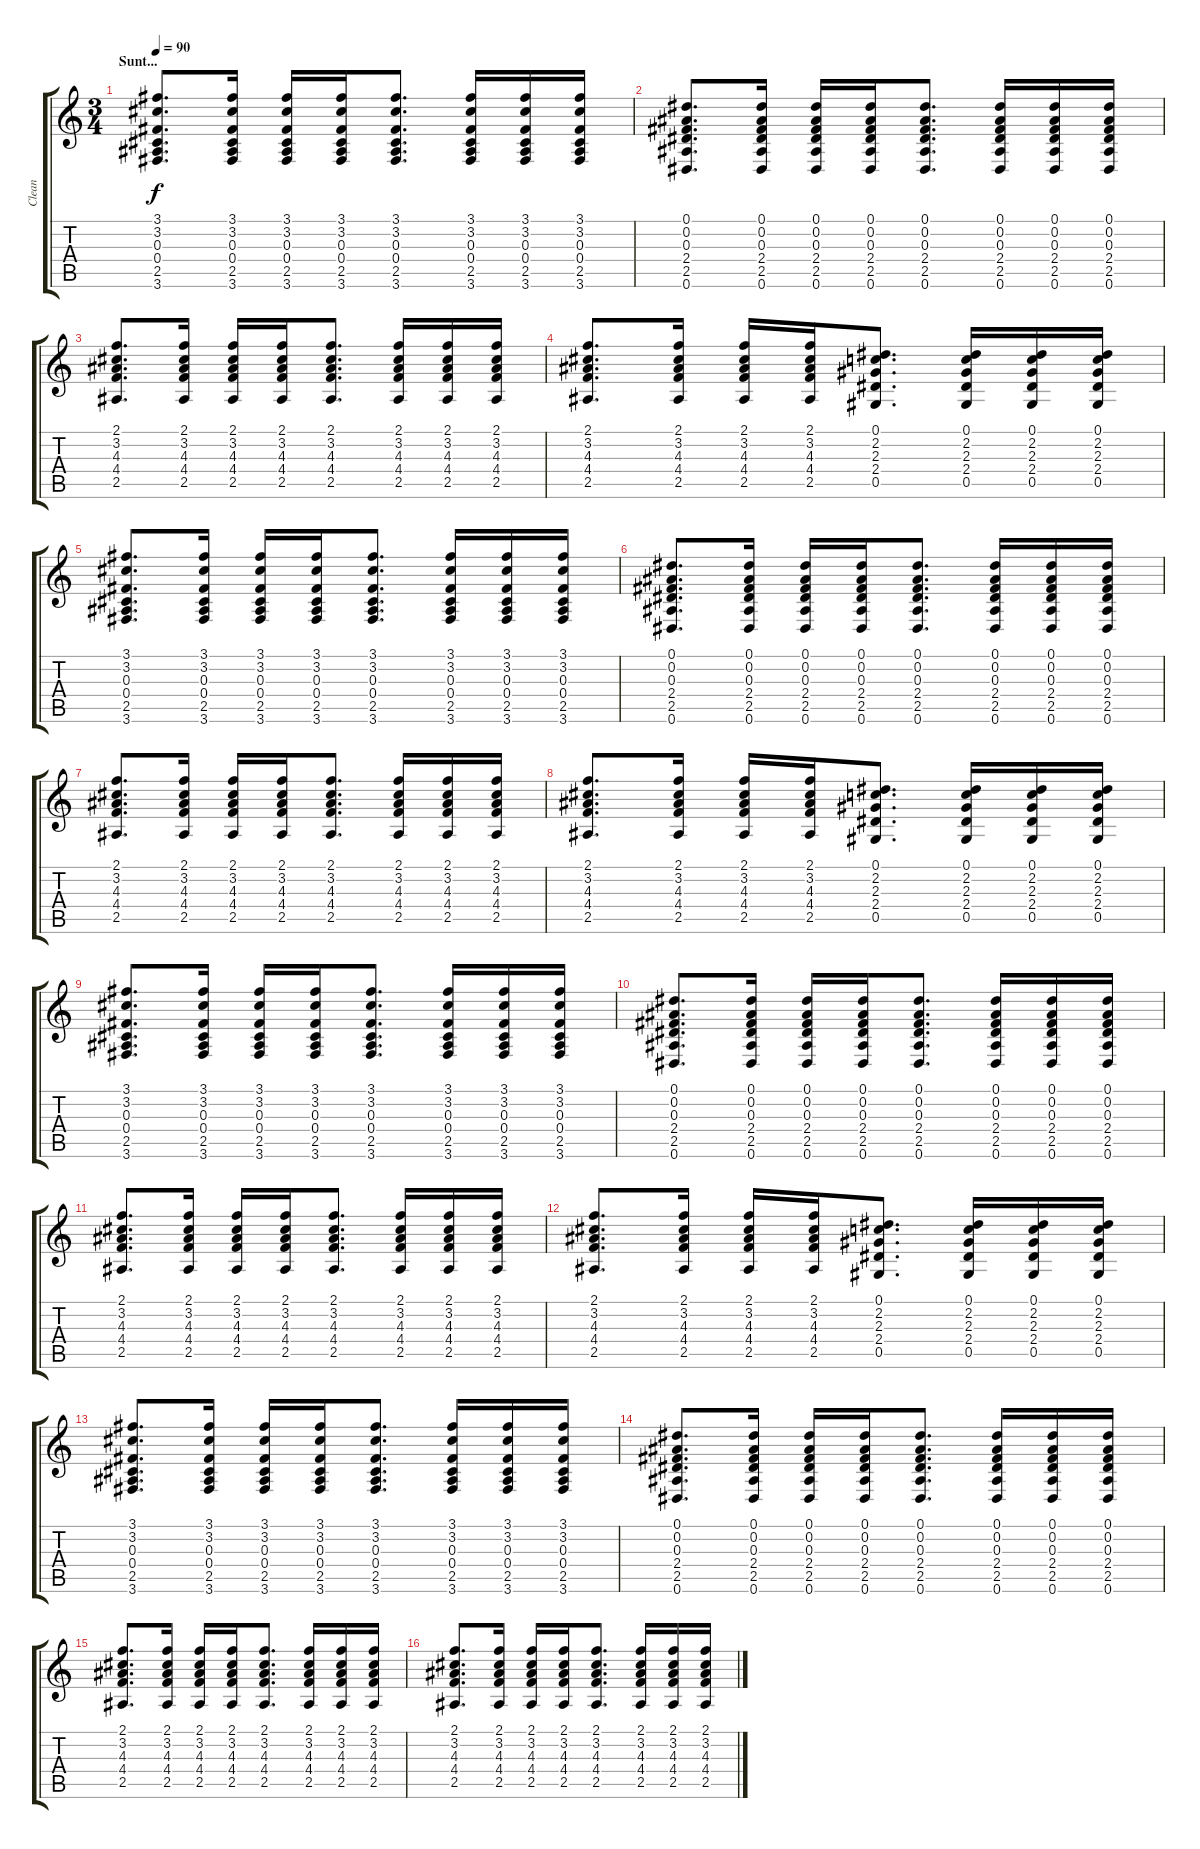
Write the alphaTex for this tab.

\track ("Clean" "Clean") {instrument acousticguitarsteel}
\staff {score tabs}
\tuning (Eb4 Bb3 Gb3 Db3 Ab2 Eb2) {hide}
\ts (3 4)
\section ("" "Sunt...")
\tempo 90
\clef g2
\ks c
(3.1 3.2 0.3 0.4 2.5 3.6).8{d dy f} (3.1 3.2 0.3 0.4 2.5 3.6).16 (3.1 3.2 0.3 0.4 2.5 3.6).16 (3.1 3.2 0.3 0.4 2.5 3.6).16 (3.1 3.2 0.3 0.4 2.5 3.6).8{d} (3.1 3.2 0.3 0.4 2.5 3.6).16 (3.1 3.2 0.3 0.4 2.5 3.6).16 (3.1 3.2 0.3 0.4 2.5 3.6).16 |
(0.1 0.2 0.3 2.4 2.5 0.6).8{d} (0.1 0.2 0.3 2.4 2.5 0.6).16 (0.1 0.2 0.3 2.4 2.5 0.6).16 (0.1 0.2 0.3 2.4 2.5 0.6).16 (0.1 0.2 0.3 2.4 2.5 0.6).8{d} (0.1 0.2 0.3 2.4 2.5 0.6).16 (0.1 0.2 0.3 2.4 2.5 0.6).16 (0.1 0.2 0.3 2.4 2.5 0.6).16 |
(2.1 3.2 4.3 4.4 2.5).8{d} (2.1 3.2 4.3 4.4 2.5).16 (2.1 3.2 4.3 4.4 2.5).16 (2.1 3.2 4.3 4.4 2.5).16 (2.1 3.2 4.3 4.4 2.5).8{d} (2.1 3.2 4.3 4.4 2.5).16 (2.1 3.2 4.3 4.4 2.5).16 (2.1 3.2 4.3 4.4 2.5).16 |
(2.1 3.2 4.3 4.4 2.5).8{d} (2.1 3.2 4.3 4.4 2.5).16 (2.1 3.2 4.3 4.4 2.5).16 (2.1 3.2 4.3 4.4 2.5).16 (0.1 2.2 2.3 2.4 0.5).8{d} (0.1 2.2 2.3 2.4 0.5).16 (0.1 2.2 2.3 2.4 0.5).16 (0.1 2.2 2.3 2.4 0.5).16 |
(3.1 3.2 0.3 0.4 2.5 3.6).8{d} (3.1 3.2 0.3 0.4 2.5 3.6).16 (3.1 3.2 0.3 0.4 2.5 3.6).16 (3.1 3.2 0.3 0.4 2.5 3.6).16 (3.1 3.2 0.3 0.4 2.5 3.6).8{d} (3.1 3.2 0.3 0.4 2.5 3.6).16 (3.1 3.2 0.3 0.4 2.5 3.6).16 (3.1 3.2 0.3 0.4 2.5 3.6).16 |
(0.1 0.2 0.3 2.4 2.5 0.6).8{d} (0.1 0.2 0.3 2.4 2.5 0.6).16 (0.1 0.2 0.3 2.4 2.5 0.6).16 (0.1 0.2 0.3 2.4 2.5 0.6).16 (0.1 0.2 0.3 2.4 2.5 0.6).8{d} (0.1 0.2 0.3 2.4 2.5 0.6).16 (0.1 0.2 0.3 2.4 2.5 0.6).16 (0.1 0.2 0.3 2.4 2.5 0.6).16 |
(2.1 3.2 4.3 4.4 2.5).8{d} (2.1 3.2 4.3 4.4 2.5).16 (2.1 3.2 4.3 4.4 2.5).16 (2.1 3.2 4.3 4.4 2.5).16 (2.1 3.2 4.3 4.4 2.5).8{d} (2.1 3.2 4.3 4.4 2.5).16 (2.1 3.2 4.3 4.4 2.5).16 (2.1 3.2 4.3 4.4 2.5).16 |
(2.1 3.2 4.3 4.4 2.5).8{d} (2.1 3.2 4.3 4.4 2.5).16 (2.1 3.2 4.3 4.4 2.5).16 (2.1 3.2 4.3 4.4 2.5).16 (0.1 2.2 2.3 2.4 0.5).8{d} (0.1 2.2 2.3 2.4 0.5).16 (0.1 2.2 2.3 2.4 0.5).16 (0.1 2.2 2.3 2.4 0.5).16 |
(3.1 3.2 0.3 0.4 2.5 3.6).8{d} (3.1 3.2 0.3 0.4 2.5 3.6).16 (3.1 3.2 0.3 0.4 2.5 3.6).16 (3.1 3.2 0.3 0.4 2.5 3.6).16 (3.1 3.2 0.3 0.4 2.5 3.6).8{d} (3.1 3.2 0.3 0.4 2.5 3.6).16 (3.1 3.2 0.3 0.4 2.5 3.6).16 (3.1 3.2 0.3 0.4 2.5 3.6).16 |
(0.1 0.2 0.3 2.4 2.5 0.6).8{d} (0.1 0.2 0.3 2.4 2.5 0.6).16 (0.1 0.2 0.3 2.4 2.5 0.6).16 (0.1 0.2 0.3 2.4 2.5 0.6).16 (0.1 0.2 0.3 2.4 2.5 0.6).8{d} (0.1 0.2 0.3 2.4 2.5 0.6).16 (0.1 0.2 0.3 2.4 2.5 0.6).16 (0.1 0.2 0.3 2.4 2.5 0.6).16 |
(2.1 3.2 4.3 4.4 2.5).8{d} (2.1 3.2 4.3 4.4 2.5).16 (2.1 3.2 4.3 4.4 2.5).16 (2.1 3.2 4.3 4.4 2.5).16 (2.1 3.2 4.3 4.4 2.5).8{d} (2.1 3.2 4.3 4.4 2.5).16 (2.1 3.2 4.3 4.4 2.5).16 (2.1 3.2 4.3 4.4 2.5).16 |
(2.1 3.2 4.3 4.4 2.5).8{d} (2.1 3.2 4.3 4.4 2.5).16 (2.1 3.2 4.3 4.4 2.5).16 (2.1 3.2 4.3 4.4 2.5).16 (0.1 2.2 2.3 2.4 0.5).8{d} (0.1 2.2 2.3 2.4 0.5).16 (0.1 2.2 2.3 2.4 0.5).16 (0.1 2.2 2.3 2.4 0.5).16 |
(3.1 3.2 0.3 0.4 2.5 3.6).8{d} (3.1 3.2 0.3 0.4 2.5 3.6).16 (3.1 3.2 0.3 0.4 2.5 3.6).16 (3.1 3.2 0.3 0.4 2.5 3.6).16 (3.1 3.2 0.3 0.4 2.5 3.6).8{d} (3.1 3.2 0.3 0.4 2.5 3.6).16 (3.1 3.2 0.3 0.4 2.5 3.6).16 (3.1 3.2 0.3 0.4 2.5 3.6).16 |
(0.1 0.2 0.3 2.4 2.5 0.6).8{d} (0.1 0.2 0.3 2.4 2.5 0.6).16 (0.1 0.2 0.3 2.4 2.5 0.6).16 (0.1 0.2 0.3 2.4 2.5 0.6).16 (0.1 0.2 0.3 2.4 2.5 0.6).8{d} (0.1 0.2 0.3 2.4 2.5 0.6).16 (0.1 0.2 0.3 2.4 2.5 0.6).16 (0.1 0.2 0.3 2.4 2.5 0.6).16 |
(2.1 3.2 4.3 4.4 2.5).8{d} (2.1 3.2 4.3 4.4 2.5).16 (2.1 3.2 4.3 4.4 2.5).16 (2.1 3.2 4.3 4.4 2.5).16 (2.1 3.2 4.3 4.4 2.5).8{d} (2.1 3.2 4.3 4.4 2.5).16 (2.1 3.2 4.3 4.4 2.5).16 (2.1 3.2 4.3 4.4 2.5).16 |
(2.1 3.2 4.3 4.4 2.5).8{d} (2.1 3.2 4.3 4.4 2.5).16 (2.1 3.2 4.3 4.4 2.5).16 (2.1 3.2 4.3 4.4 2.5).16 (2.1 3.2 4.3 4.4 2.5).8{d} (2.1 3.2 4.3 4.4 2.5).16 (2.1 3.2 4.3 4.4 2.5).16 (2.1 3.2 4.3 4.4 2.5).16
